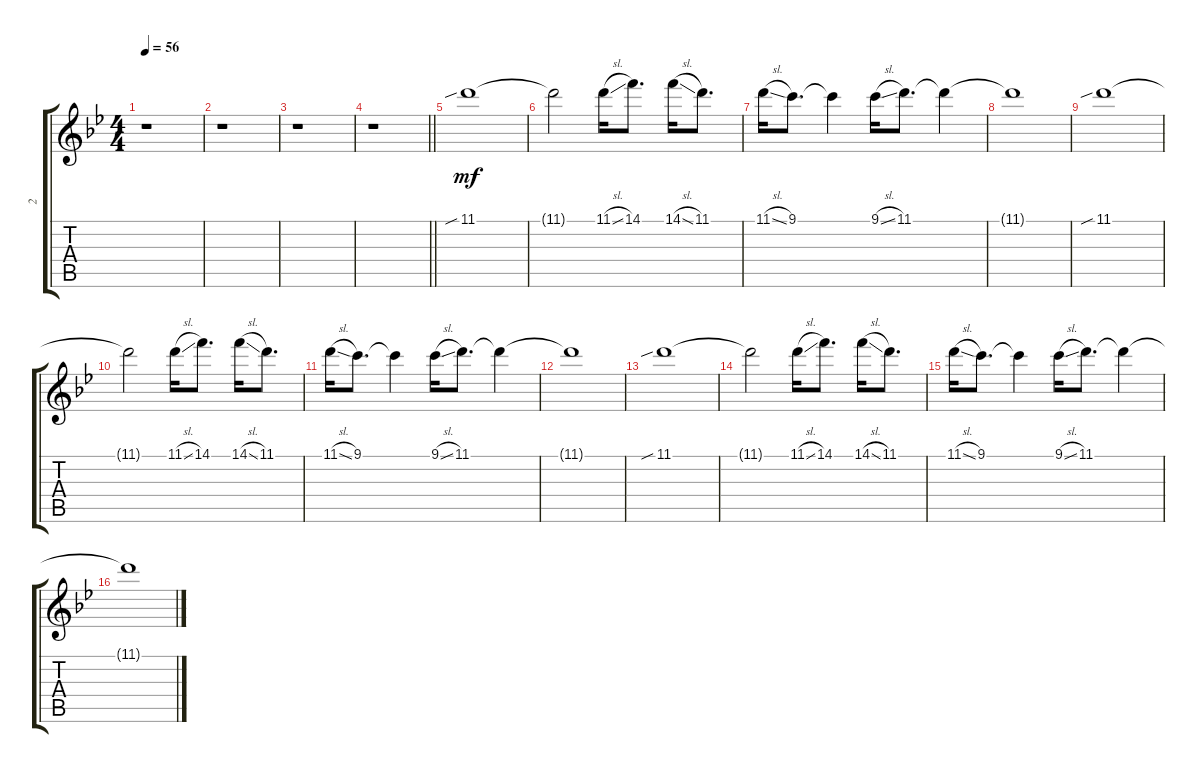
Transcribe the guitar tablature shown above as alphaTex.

\track ("2" "2") {instrument acousticguitarsteel}
\staff {score tabs}
\tuning (Eb4 Bb3 Gb3 Db3 Ab2 Eb2) {hide}
\ts (4 4)
\tempo 56
\clef g2
\ks bb
r.1{dy mf} |
r.1 |
r.1 |
\barLineRight lightlight
r.1 |
11.1{sib}.1 |
11.1{t}.2 11.1{sl}.16 14.1.8{d} 14.1{sl}.16 11.1.8{d} |
11.1{sl}.16 9.1.8{d} 9.1{t}.4 9.1{sl}.16 11.1.8{d} 11.1{t}.4 |
11.1{t}.1 |
11.1{sib}.1 |
11.1{t}.2 11.1{sl}.16 14.1.8{d} 14.1{sl}.16 11.1.8{d} |
11.1{sl}.16 9.1.8{d} 9.1{t}.4 9.1{sl}.16 11.1.8{d} 11.1{t}.4 |
11.1{t}.1 |
11.1{sib}.1 |
11.1{t}.2 11.1{sl}.16 14.1.8{d} 14.1{sl}.16 11.1.8{d} |
11.1{sl}.16 9.1.8{d} 9.1{t}.4 9.1{sl}.16 11.1.8{d} 11.1{t}.4 |
11.1{t}.1
